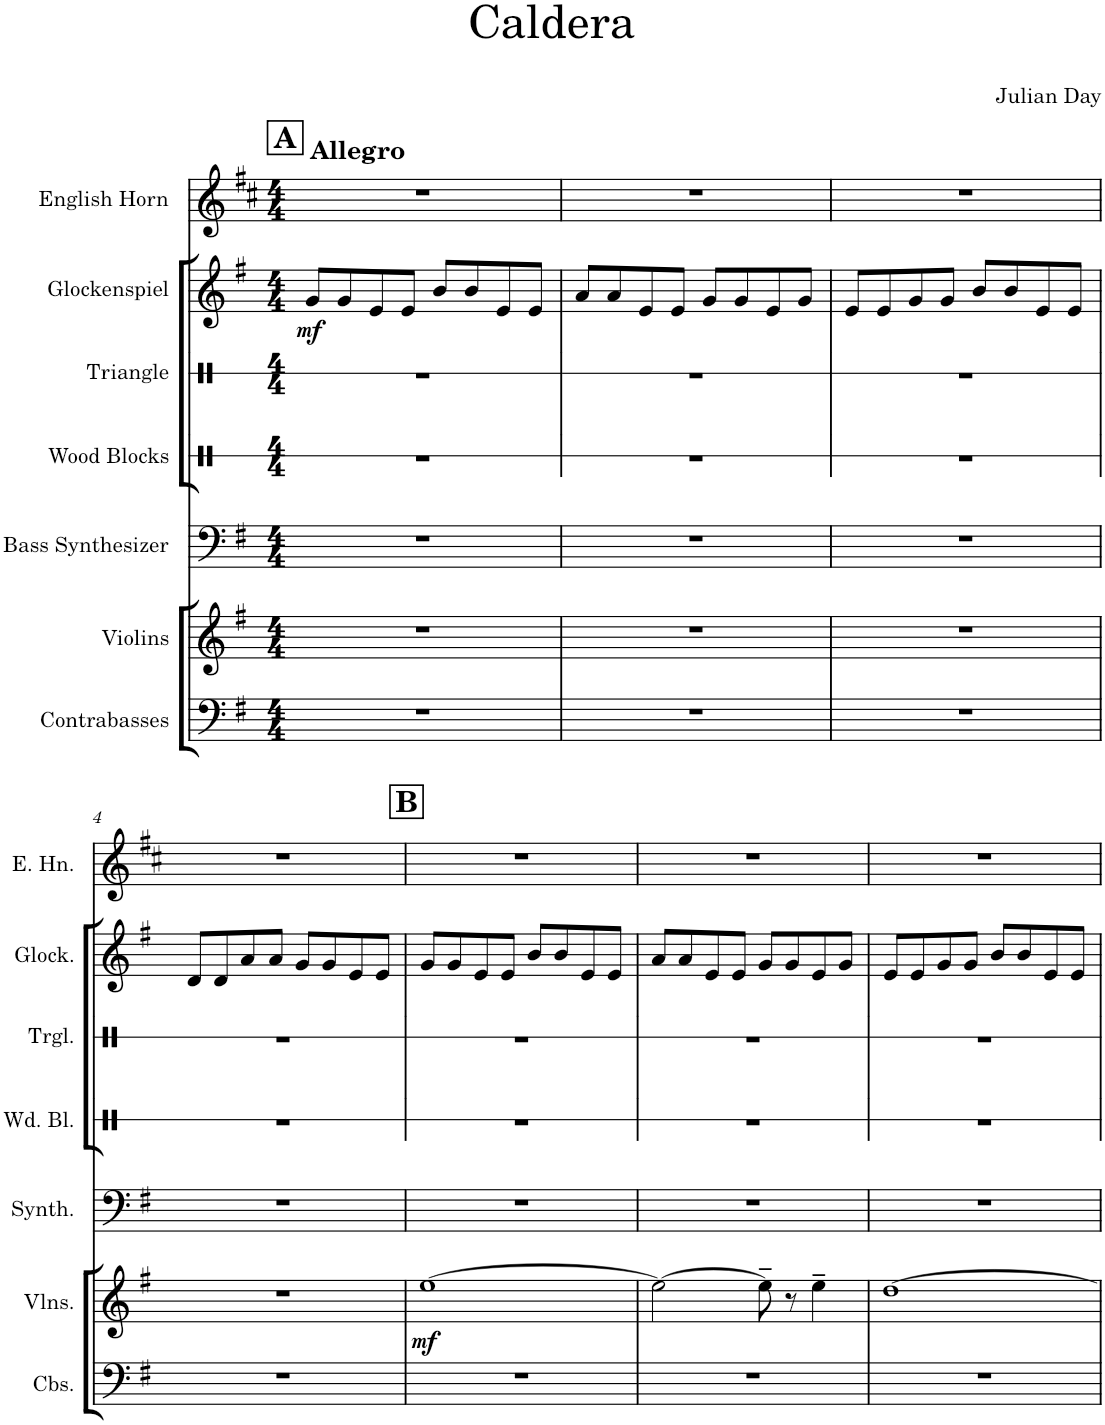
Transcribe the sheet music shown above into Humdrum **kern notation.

**kern	**kern	**dynam	**kern	**kern	**kern	**kern	**dynam	**kern
*part7	*part6	*part6	*part5	*part4	*part3	*part2	*part2	*part1
*staff7	*staff6	*staff6	*staff5	*staff4	*staff3	*staff2	*staff2	*staff1
*I"Contrabasses	*I"Violins	*	*I"Bass Synthesizer	*I"Wood Blocks	*I"Triangle	*I"Glockenspiel	*	*I"English Horn
*I'Cbs.	*I'Vlns.	*	*I'Synth.	*I'Wd. Bl.	*I'Trgl.	*I'Glock.	*	*I'E. Hn.
*	*	*	*	*stria1	*stria1	*	*	*
*clefF4	*clefG2	*	*clefF4	*clefX	*clefX	*clefG2	*	*clefG2
*Trd7c12	*	*	*	*	*	*Trd-14c-24	*	*Trd4c7
*k[f#]	*k[f#]	*	*k[f#]	*k[]	*k[]	*k[f#]	*	*k[f#c#]
*M4/4	*M4/4	*	*M4/4	*M4/4	*M4/4	*M4/4	*	*M4/4
!!LO:REH:place=s1:a:B:cj:fs=14:t=A
=1	=1	=1	=1	=1	=1	=1	=1	=1
!	!	!	!	!	!	!	!	!LO:TX:a:B:t=Allegro
!	!	!	!	!	!	!	!LO:DY:b	!
1r	1r	.	1r	1r	1r	8g/L	mf	1r
.	.	.	.	.	.	8g/	.	.
.	.	.	.	.	.	8e/	.	.
.	.	.	.	.	.	8e/J	.	.
.	.	.	.	.	.	8b/L	.	.
.	.	.	.	.	.	8b/	.	.
.	.	.	.	.	.	8e/	.	.
.	.	.	.	.	.	8e/J	.	.
=2	=2	=2	=2	=2	=2	=2	=2	=2
1r	1r	.	1r	1r	1r	8a/L	.	1r
.	.	.	.	.	.	8a/	.	.
.	.	.	.	.	.	8e/	.	.
.	.	.	.	.	.	8e/J	.	.
.	.	.	.	.	.	8g/L	.	.
.	.	.	.	.	.	8g/	.	.
.	.	.	.	.	.	8e/	.	.
.	.	.	.	.	.	8g/J	.	.
=3	=3	=3	=3	=3	=3	=3	=3	=3
1r	1r	.	1r	1r	1r	8e/L	.	1r
.	.	.	.	.	.	8e/	.	.
.	.	.	.	.	.	8g/	.	.
.	.	.	.	.	.	8g/J	.	.
.	.	.	.	.	.	8b/L	.	.
.	.	.	.	.	.	8b/	.	.
.	.	.	.	.	.	8e/	.	.
.	.	.	.	.	.	8e/J	.	.
!!LO:LB:g=z
=4	=4	=4	=4	=4	=4	=4	=4	=4
1r	1r	.	1r	1r	1r	8d/L	.	1r
.	.	.	.	.	.	8d/	.	.
.	.	.	.	.	.	8a/	.	.
.	.	.	.	.	.	8a/J	.	.
.	.	.	.	.	.	8g/L	.	.
.	.	.	.	.	.	8g/	.	.
.	.	.	.	.	.	8e/	.	.
.	.	.	.	.	.	8e/J	.	.
!!LO:REH:place=s1:a:B:cj:fs=14:t=B
=5	=5	=5	=5	=5	=5	=5	=5	=5
!	!	!LO:DY:b	!	!	!	!	!	!
1r	[1ee	mf	1r	1r	1r	8g/L	.	1r
.	.	.	.	.	.	8g/	.	.
.	.	.	.	.	.	8e/	.	.
.	.	.	.	.	.	8e/J	.	.
.	.	.	.	.	.	8b/L	.	.
.	.	.	.	.	.	8b/	.	.
.	.	.	.	.	.	8e/	.	.
.	.	.	.	.	.	8e/J	.	.
=6	=6	=6	=6	=6	=6	=6	=6	=6
1r	2ee\_	.	1r	1r	1r	8a/L	.	1r
.	.	.	.	.	.	8a/	.	.
.	.	.	.	.	.	8e/	.	.
.	.	.	.	.	.	8e/J	.	.
.	8ee~\]	.	.	.	.	8g/L	.	.
.	8r	.	.	.	.	8g/	.	.
.	4ee~\	.	.	.	.	8e/	.	.
.	.	.	.	.	.	8g/J	.	.
=7	=7	=7	=7	=7	=7	=7	=7	=7
1r	[1dd	.	1r	1r	1r	8e/L	.	1r
.	.	.	.	.	.	8e/	.	.
.	.	.	.	.	.	8g/	.	.
.	.	.	.	.	.	8g/J	.	.
.	.	.	.	.	.	8b/L	.	.
.	.	.	.	.	.	8b/	.	.
.	.	.	.	.	.	8e/	.	.
.	.	.	.	.	.	8e/J	.	.
=	=	=	=	=	=	=	=	=
*-	*-	*-	*-	*-	*-	*-	*-	*-
